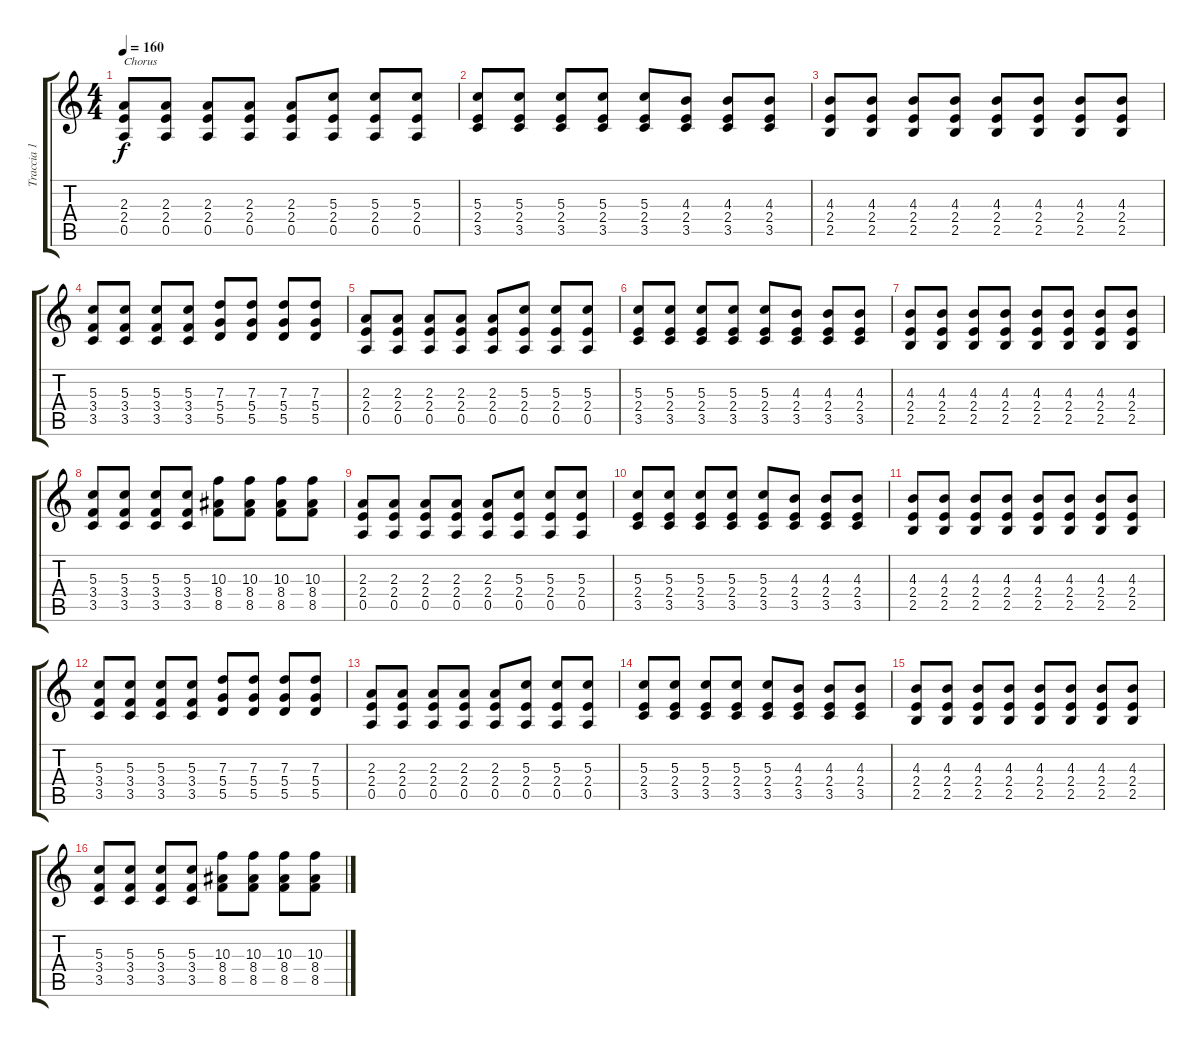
\track ("Traccia 1" "Traccia 1") {instrument distortionguitar}
\staff {score tabs}
\tuning (E4 B3 G3 D3 A2 E2) {hide}
\ts (4 4)
\tempo 160
\clef g2
\ks c
(2.3 2.4 0.5).8{txt "Chorus" dy f} (2.3 2.4 0.5).8 (2.3 2.4 0.5).8 (2.3 2.4 0.5).8 (2.3 2.4 0.5).8 (5.3 2.4 0.5).8 (5.3 2.4 0.5).8 (5.3 2.4 0.5).8 |
(5.3 2.4 3.5).8 (5.3 2.4 3.5).8 (5.3 2.4 3.5).8 (5.3 2.4 3.5).8 (5.3 2.4 3.5).8 (4.3 2.4 3.5).8 (4.3 2.4 3.5).8 (4.3 2.4 3.5).8 |
(4.3 2.4 2.5).8 (4.3 2.4 2.5).8 (4.3 2.4 2.5).8 (4.3 2.4 2.5).8 (4.3 2.4 2.5).8 (4.3 2.4 2.5).8 (4.3 2.4 2.5).8 (4.3 2.4 2.5).8 |
(5.3 3.4 3.5).8 (5.3 3.4 3.5).8 (5.3 3.4 3.5).8 (5.3 3.4 3.5).8 (7.3 5.4 5.5).8 (7.3 5.4 5.5).8 (7.3 5.4 5.5).8 (7.3 5.4 5.5).8 |
(2.3 2.4 0.5).8 (2.3 2.4 0.5).8 (2.3 2.4 0.5).8 (2.3 2.4 0.5).8 (2.3 2.4 0.5).8 (5.3 2.4 0.5).8 (5.3 2.4 0.5).8 (5.3 2.4 0.5).8 |
(5.3 2.4 3.5).8 (5.3 2.4 3.5).8 (5.3 2.4 3.5).8 (5.3 2.4 3.5).8 (5.3 2.4 3.5).8 (4.3 2.4 3.5).8 (4.3 2.4 3.5).8 (4.3 2.4 3.5).8 |
(4.3 2.4 2.5).8 (4.3 2.4 2.5).8 (4.3 2.4 2.5).8 (4.3 2.4 2.5).8 (4.3 2.4 2.5).8 (4.3 2.4 2.5).8 (4.3 2.4 2.5).8 (4.3 2.4 2.5).8 |
(5.3 3.4 3.5).8 (5.3 3.4 3.5).8 (5.3 3.4 3.5).8 (5.3 3.4 3.5).8 (10.3 8.4 8.5).8 (10.3 8.4 8.5).8 (10.3 8.4 8.5).8 (10.3 8.4 8.5).8 |
(2.3 2.4 0.5).8 (2.3 2.4 0.5).8 (2.3 2.4 0.5).8 (2.3 2.4 0.5).8 (2.3 2.4 0.5).8 (5.3 2.4 0.5).8 (5.3 2.4 0.5).8 (5.3 2.4 0.5).8 |
(5.3 2.4 3.5).8 (5.3 2.4 3.5).8 (5.3 2.4 3.5).8 (5.3 2.4 3.5).8 (5.3 2.4 3.5).8 (4.3 2.4 3.5).8 (4.3 2.4 3.5).8 (4.3 2.4 3.5).8 |
(4.3 2.4 2.5).8 (4.3 2.4 2.5).8 (4.3 2.4 2.5).8 (4.3 2.4 2.5).8 (4.3 2.4 2.5).8 (4.3 2.4 2.5).8 (4.3 2.4 2.5).8 (4.3 2.4 2.5).8 |
(5.3 3.4 3.5).8 (5.3 3.4 3.5).8 (5.3 3.4 3.5).8 (5.3 3.4 3.5).8 (7.3 5.4 5.5).8 (7.3 5.4 5.5).8 (7.3 5.4 5.5).8 (7.3 5.4 5.5).8 |
(2.3 2.4 0.5).8 (2.3 2.4 0.5).8 (2.3 2.4 0.5).8 (2.3 2.4 0.5).8 (2.3 2.4 0.5).8 (5.3 2.4 0.5).8 (5.3 2.4 0.5).8 (5.3 2.4 0.5).8 |
(5.3 2.4 3.5).8 (5.3 2.4 3.5).8 (5.3 2.4 3.5).8 (5.3 2.4 3.5).8 (5.3 2.4 3.5).8 (4.3 2.4 3.5).8 (4.3 2.4 3.5).8 (4.3 2.4 3.5).8 |
(4.3 2.4 2.5).8 (4.3 2.4 2.5).8 (4.3 2.4 2.5).8 (4.3 2.4 2.5).8 (4.3 2.4 2.5).8 (4.3 2.4 2.5).8 (4.3 2.4 2.5).8 (4.3 2.4 2.5).8 |
(5.3 3.4 3.5).8 (5.3 3.4 3.5).8 (5.3 3.4 3.5).8 (5.3 3.4 3.5).8 (10.3 8.4 8.5).8 (10.3 8.4 8.5).8 (10.3 8.4 8.5).8 (10.3 8.4 8.5).8
